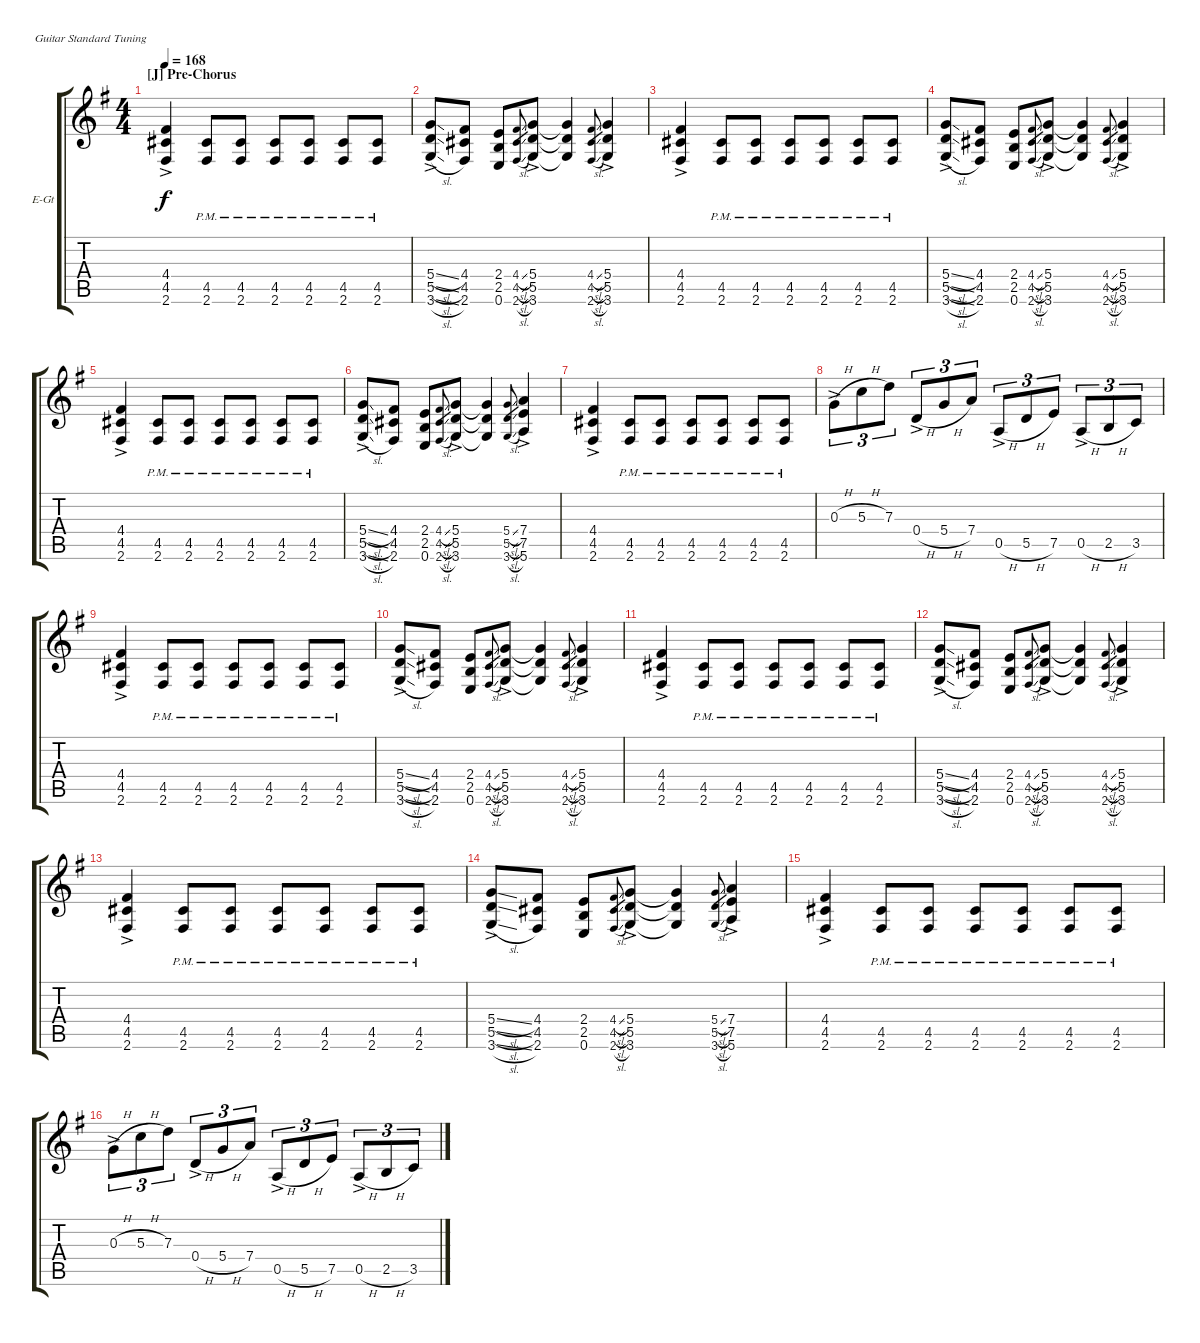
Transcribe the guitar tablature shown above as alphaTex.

\bracketExtendMode groupsimilarinstruments
\firstSystemTrackNameOrientation horizontal
\otherSystemsTrackNameOrientation horizontal
\track ("Guitar 1" "E-Gt") {instrument electricguitarclean}
\staff {score tabs}
\tuning (E4 B3 G3 D3 A2 E2)
\ts (4 4)
\section ("J" "Pre-Chorus")
\tempo 168
\clef g2
\scale
1.07818
\ks g
(4.4 4.5 2.6{ac}).4{dy f} (4.5{pm} 2.6{pm}).8 (4.5{pm} 2.6{pm}).8 (4.5{pm} 2.6{pm}).8 (4.5{pm} 2.6{pm}).8 (4.5{pm} 2.6{pm}).8 (4.5{pm} 2.6{pm}).8 |
\scale
0.921816 (5.4{sl} 5.5{sl} 3.6{sl ac}).8 (4.4 4.5 2.6).8 (2.5 0.6 2.4).8 (4.4{sl} 4.5{sl} 2.6{sl}).8{gr} (5.4 5.5 3.6{ac}).8 (5.4{t} 5.5{t} 3.6{t}).4 (4.4{sl} 4.5{sl} 2.6{sl}).8{gr} (5.4 5.5 3.6{ac}).4 |
\scale
1.07818 (4.4 4.5 2.6{ac}).4 (4.5{pm} 2.6{pm}).8 (4.5{pm} 2.6{pm}).8 (4.5{pm} 2.6{pm}).8 (4.5{pm} 2.6{pm}).8 (4.5{pm} 2.6{pm}).8 (4.5{pm} 2.6{pm}).8 |
\scale
0.921816 (5.4{sl} 5.5{sl} 3.6{sl ac}).8 (4.4 4.5 2.6).8 (2.5 0.6 2.4).8 (4.4{sl} 4.5{sl} 2.6{sl}).8{gr} (5.4 5.5 3.6{ac}).8 (5.4{t} 5.5{t} 3.6{t}).4 (4.4{sl} 4.5{sl} 2.6{sl}).8{gr} (5.4 5.5 3.6{ac}).4 |
\scale
1.07818 (4.4 4.5 2.6{ac}).4 (4.5{pm} 2.6{pm}).8 (4.5{pm} 2.6{pm}).8 (4.5{pm} 2.6{pm}).8 (4.5{pm} 2.6{pm}).8 (4.5{pm} 2.6{pm}).8 (4.5{pm} 2.6{pm}).8 |
\scale
0.921816 (5.4{sl} 5.5{sl} 3.6{sl ac}).8 (4.4 4.5 2.6).8 (2.5 0.6 2.4).8 (4.4{sl} 4.5{sl} 2.6{sl}).8{gr} (5.4 5.5 3.6{ac}).8 (5.4{t} 5.5{t} 3.6{t}).4 (5.4{sl} 5.5{sl} 3.6{sl}).8{gr} (7.4 7.5 5.6{ac}).4 |
\scale
1.07818 (4.4 4.5 2.6{ac}).4 (4.5{pm} 2.6{pm}).8 (4.5{pm} 2.6{pm}).8 (4.5{pm} 2.6{pm}).8 (4.5{pm} 2.6{pm}).8 (4.5{pm} 2.6{pm}).8 (4.5{pm} 2.6{pm}).8 |
\scale
0.921816 0.3{h ac}.8{tu (3 2)} 5.3{h}.8{tu (3 2)} 7.3.8{tu (3 2)} 0.4{h ac}.8{tu (3 2)} 5.4{h}.8{tu (3 2)} 7.4.8{tu (3 2)} 0.5{h ac}.8{tu (3 2)} 5.5{h}.8{tu (3 2)} 7.5.8{tu (3 2)} 0.5{h ac}.8{tu (3 2)} 2.5{h}.8{tu (3 2)} 3.5.8{tu (3 2)} |
\scale
1.07818 (4.4 4.5 2.6{ac}).4 (4.5{pm} 2.6{pm}).8 (4.5{pm} 2.6{pm}).8 (4.5{pm} 2.6{pm}).8 (4.5{pm} 2.6{pm}).8 (4.5{pm} 2.6{pm}).8 (4.5{pm} 2.6{pm}).8 |
\scale
0.921816 (5.4{sl} 5.5{sl} 3.6{sl ac}).8 (4.4 4.5 2.6).8 (2.5 0.6 2.4).8 (4.4{sl} 4.5{sl} 2.6{sl}).8{gr} (5.4 5.5 3.6{ac}).8 (5.4{t} 5.5{t} 3.6{t}).4 (4.4{sl} 4.5{sl} 2.6{sl}).8{gr} (5.4 5.5 3.6{ac}).4 |
\scale
1.07818 (4.4 4.5 2.6{ac}).4 (4.5{pm} 2.6{pm}).8 (4.5{pm} 2.6{pm}).8 (4.5{pm} 2.6{pm}).8 (4.5{pm} 2.6{pm}).8 (4.5{pm} 2.6{pm}).8 (4.5{pm} 2.6{pm}).8 |
\scale
0.921816 (5.4{sl} 5.5{sl} 3.6{sl ac}).8 (4.4 4.5 2.6).8 (2.5 0.6 2.4).8 (4.4{sl} 4.5{sl} 2.6{sl}).8{gr} (5.4 5.5 3.6{ac}).8 (5.4{t} 5.5{t} 3.6{t}).4 (4.4{sl} 4.5{sl} 2.6{sl}).8{gr} (5.4 5.5 3.6{ac}).4 |
\scale
1.07818 (4.4 4.5 2.6{ac}).4 (4.5{pm} 2.6{pm}).8 (4.5{pm} 2.6{pm}).8 (4.5{pm} 2.6{pm}).8 (4.5{pm} 2.6{pm}).8 (4.5{pm} 2.6{pm}).8 (4.5{pm} 2.6{pm}).8 |
\scale
0.921816 (5.4{sl} 5.5{sl} 3.6{sl ac}).8 (4.4 4.5 2.6).8 (2.5 0.6 2.4).8 (4.4{sl} 4.5{sl} 2.6{sl}).8{gr} (5.4 5.5 3.6{ac}).8 (5.4{t} 5.5{t} 3.6{t}).4 (5.4{sl} 5.5{sl} 3.6{sl}).8{gr} (7.4 7.5 5.6{ac}).4 |
\scale
1.07818 (4.4 4.5 2.6{ac}).4 (4.5{pm} 2.6{pm}).8 (4.5{pm} 2.6{pm}).8 (4.5{pm} 2.6{pm}).8 (4.5{pm} 2.6{pm}).8 (4.5{pm} 2.6{pm}).8 (4.5{pm} 2.6{pm}).8 |
\scale
0.921816 0.3{h ac}.8{tu (3 2)} 5.3{h}.8{tu (3 2)} 7.3.8{tu (3 2)} 0.4{h ac}.8{tu (3 2)} 5.4{h}.8{tu (3 2)} 7.4.8{tu (3 2)} 0.5{h ac}.8{tu (3 2)} 5.5{h}.8{tu (3 2)} 7.5.8{tu (3 2)} 0.5{h ac}.8{tu (3 2)} 2.5{h}.8{tu (3 2)} 3.5.8{tu (3 2)}
